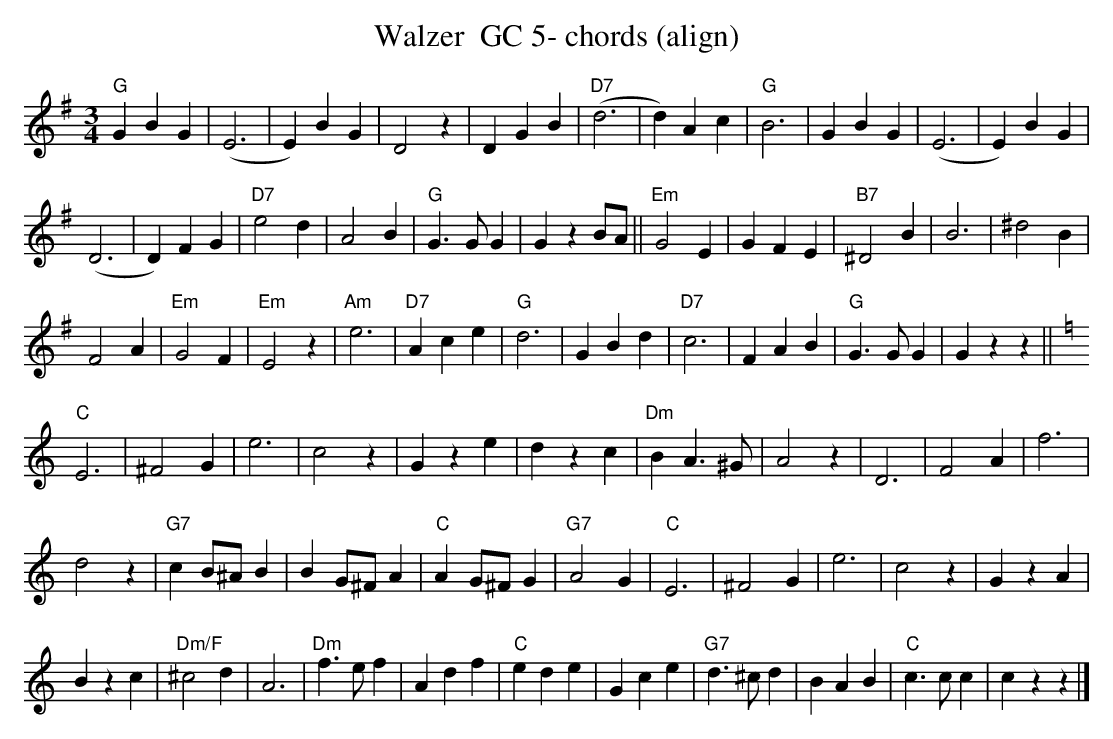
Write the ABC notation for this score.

X:1
T:Walzer  GC 5- chords (align)
M:3/4
L:1/4
K:Gmaj%%MIDI gchordon
"G"GBG | (E3 | E)BG | D2z | DGB | "D7"(d3 | d)Ac | "G"B3 | \
GBG | (E3 | E)BG |
(D3 | D)FG | "D7"e2d | A2B | "G"G>GG | \
GzB/2A/2 || "Em"G2E | GFE | "B7"^D2B | B3 | ^d2B |
F2A | "Em"G2F | \
"Em"E2z | "Am"e3 | "D7"Ace | "G"d3 | GBd | "D7"c3 | FAB | "G"G>GG | \
Gzz ||
[K:Cmaj] "C"E3 | ^F2G | e3 | c2z | Gze | dzc | "Dm"BA>^G | \
A2z | D3 | F2A | f3 |
d2z | "G7"cB/2^A/2B | BG/2^F/2A | "C"AG/2^F/2G | "G7"A2G | \
"C"E3 | ^F2G | e3 | c2z | GzA |
Bzc | "Dm/F"^c2d | A3 | "Dm"f>ef | \
Adf | "C"ede | Gce | "G7"d>^cd | BAB | "C"c>cc | czz |]
